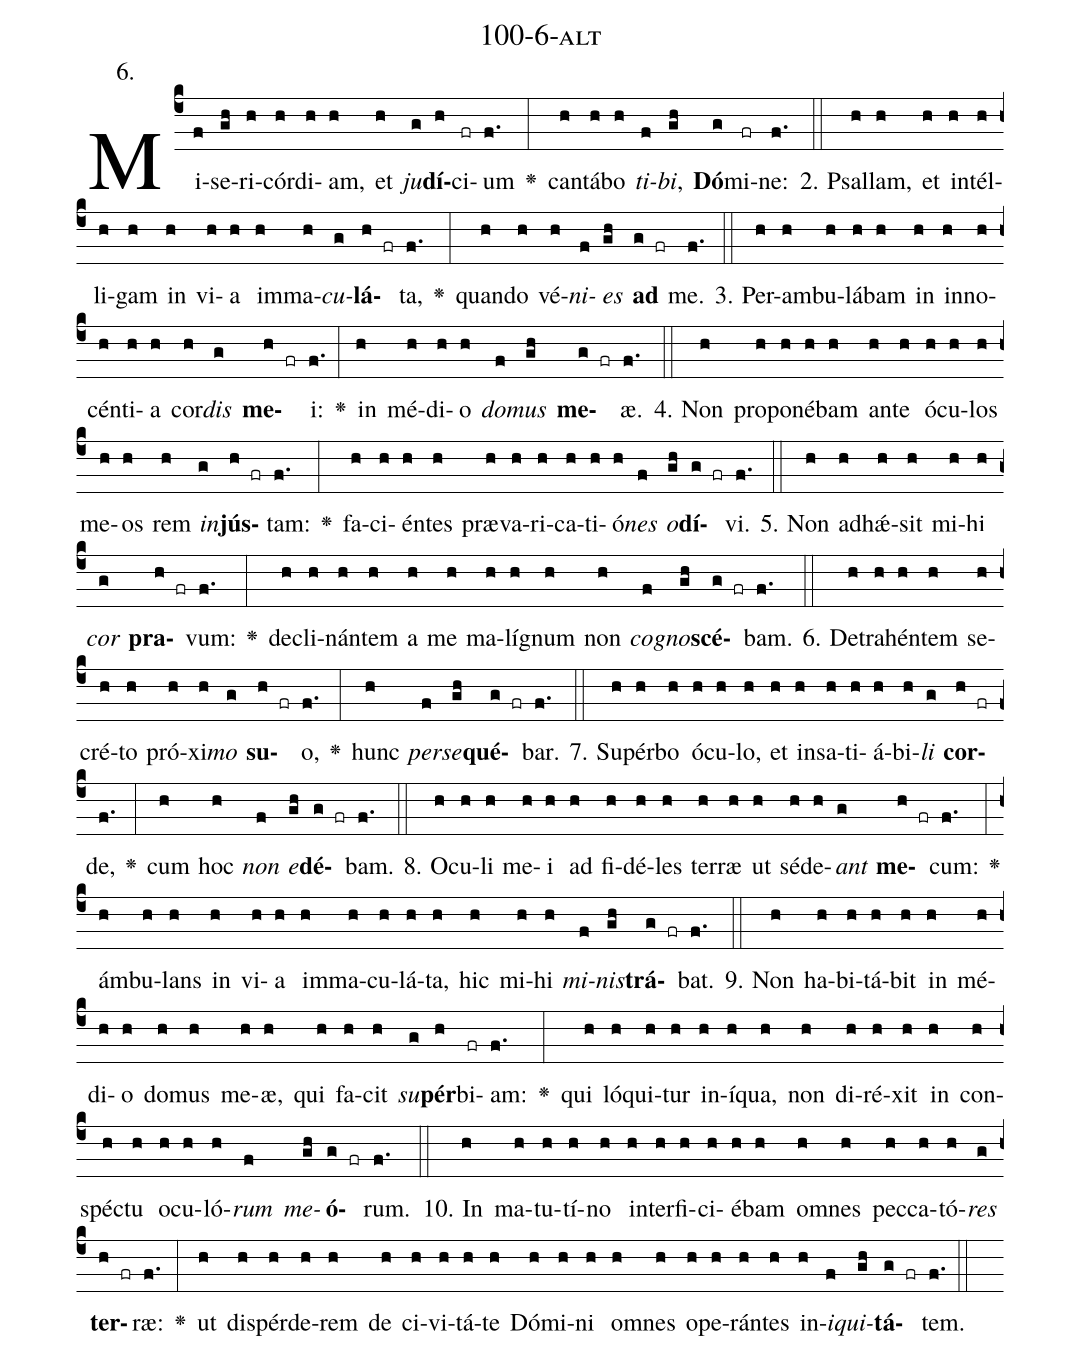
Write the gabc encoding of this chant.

name: 100-6-alt;
annotation: 6.;
%%
(c4)Mi(f)se(gh)ri(h)cór(h)di(h)am,(h) et(h) <i>ju</i>(g)<b>dí</b>(h)ci(fr)um(f.) <v>\greheightstar</v>(:) can(h)tá(h)bo(h) <i>ti</i>(f)<i>bi</i>,(gh) <b>Dó</b>(g)mi(fr)ne:(f.) (::)
2. Psal(h)lam,(h) et(h) in(h)tél(h)li(h)gam(h) in(h) vi(h)a(h) im(h)ma(h)<i>cu</i>(g)<b>lá</b>(h fr)ta,(f.) <v>\greheightstar</v>(:) quan(h)do(h) vé(h)<i>ni</i>(f)<i>es</i>(gh) <b>ad</b>(g fr) me.(f.) (::)
3. Per(h)am(h)bu(h)lá(h)bam(h) in(h) in(h)no(h)cén(h)ti(h)a(h) cor(h)<i>dis</i>(g) <b>me</b>(h fr)i:(f.) <v>\greheightstar</v>(:) in(h) mé(h)di(h)o(h) <i>do</i>(f)<i>mus</i>(gh) <b>me</b>(g fr)æ.(f.) (::)
4. Non(h) pro(h)po(h)né(h)bam(h) an(h)te(h) ó(h)cu(h)los(h) me(h)os(h) rem(h) <i>in</i>(g)<b>jús</b>(h fr)tam:(f.) <v>\greheightstar</v>(:) fa(h)ci(h)én(h)tes(h) præ(h)va(h)ri(h)ca(h)ti(h)ó(h)<i>nes</i>(f) <i>o</i>(gh)<b>dí</b>(g fr)vi.(f.) (::)
5. Non(h) ad(h)hǽ(h)sit(h) mi(h)hi(h) <i>cor</i>(g) <b>pra</b>(h fr)vum:(f.) <v>\greheightstar</v>(:) de(h)cli(h)nán(h)tem(h) a(h) me(h) ma(h)lí(h)gnum(h) non(h) <i>co</i>(f)<i>gno</i>(gh)<b>scé</b>(g fr)bam.(f.) (::)
6. De(h)tra(h)hén(h)tem(h) se(h)cré(h)to(h) pró(h)xi(h)<i>mo</i>(g) <b>su</b>(h fr)o,(f.) <v>\greheightstar</v>(:) hunc(h) <i>per</i>(f)<i>se</i>(gh)<b>qué</b>(g fr)bar.(f.) (::)
7. Su(h)pér(h)bo(h) ó(h)cu(h)lo,(h) et(h) in(h)sa(h)ti(h)á(h)bi(h)<i>li</i>(g) <b>cor</b>(h fr)de,(f.) <v>\greheightstar</v>(:) cum(h) hoc(h) <i>non</i>(f) <i>e</i>(gh)<b>dé</b>(g fr)bam.(f.) (::)
8. O(h)cu(h)li(h) me(h)i(h) ad(h) fi(h)dé(h)les(h) ter(h)ræ(h) ut(h) sé(h)de(h)<i>ant</i>(g) <b>me</b>(h fr)cum:(f.) <v>\greheightstar</v>(:) ám(h)bu(h)lans(h) in(h) vi(h)a(h) im(h)ma(h)cu(h)lá(h)ta,(h) hic(h) mi(h)hi(h) <i>mi</i>(f)<i>nis</i>(gh)<b>trá</b>(g fr)bat.(f.) (::)
9. Non(h) ha(h)bi(h)tá(h)bit(h) in(h) mé(h)di(h)o(h) do(h)mus(h) me(h)æ,(h) qui(h) fa(h)cit(h) <i>su</i>(g)<b>pér</b>(h)bi(fr)am:(f.) <v>\greheightstar</v>(:) qui(h) ló(h)qui(h)tur(h) in(h)í(h)qua,(h) non(h) di(h)ré(h)xit(h) in(h) con(h)spéc(h)tu(h) o(h)cu(h)ló(h)<i>rum</i>(f) <i>me</i>(gh)<b>ó</b>(g fr)rum.(f.) (::)
10. In(h) ma(h)tu(h)tí(h)no(h) in(h)ter(h)fi(h)ci(h)é(h)bam(h) om(h)nes(h) pec(h)ca(h)tó(h)<i>res</i>(g) <b>ter</b>(h fr)ræ:(f.) <v>\greheightstar</v>(:) ut(h) dis(h)pér(h)de(h)rem(h) de(h) ci(h)vi(h)tá(h)te(h) Dó(h)mi(h)ni(h) om(h)nes(h) o(h)pe(h)rán(h)tes(h) in(h)<i>i</i>(f)<i>qui</i>(gh)<b>tá</b>(g fr)tem.(f.) (::)
